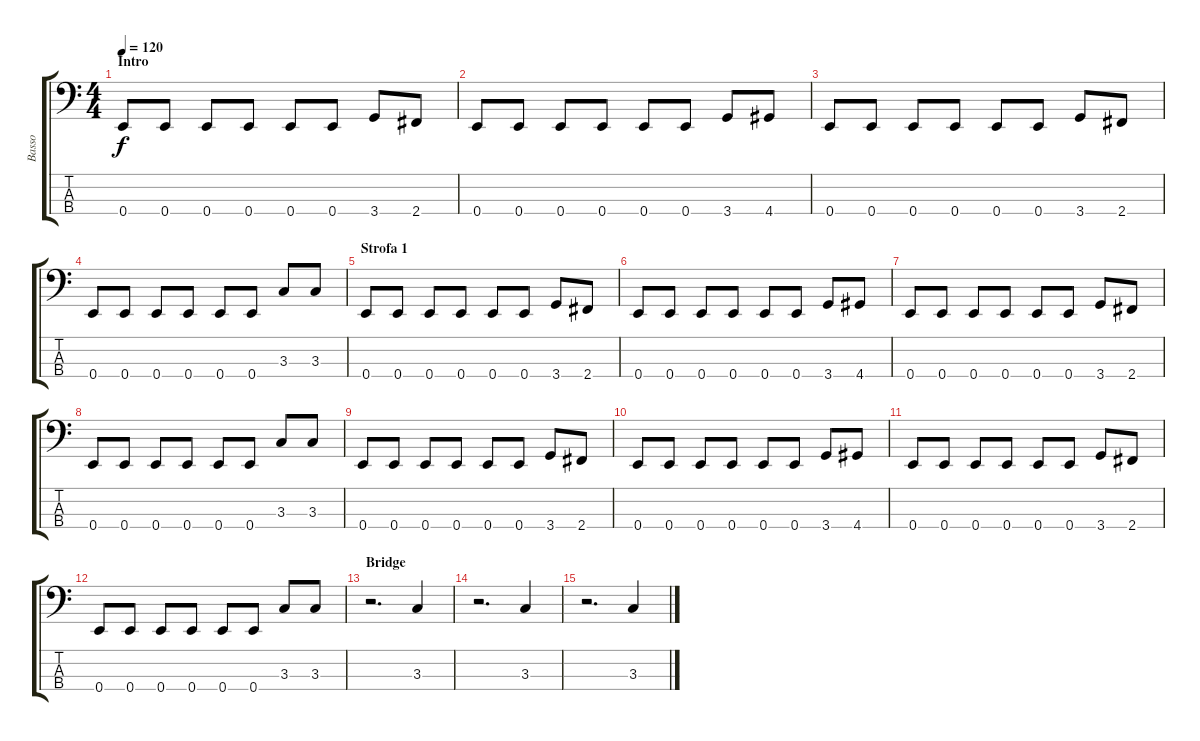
\track ("Basso" "Basso") {instrument electricbasspick}
\staff {score tabs}
\tuning (G2 D2 A1 E1) {hide}
\ts (4 4)
\section ("" "Intro")
\tempo 120
\clef f4
\ks c
0.4.8{dy f instrument electricbasspick} 0.4.8 0.4.8 0.4.8 0.4.8 0.4.8 3.4.8 2.4.8 |
0.4.8 0.4.8 0.4.8 0.4.8 0.4.8 0.4.8 3.4.8 4.4.8 |
0.4.8 0.4.8 0.4.8 0.4.8 0.4.8 0.4.8 3.4.8 2.4.8 |
0.4.8 0.4.8 0.4.8 0.4.8 0.4.8 0.4.8 3.3.8 3.3.8 |
\section ("" "Strofa 1 ")
0.4.8 0.4.8 0.4.8 0.4.8 0.4.8 0.4.8 3.4.8 2.4.8 |
0.4.8 0.4.8 0.4.8 0.4.8 0.4.8 0.4.8 3.4.8 4.4.8 |
0.4.8 0.4.8 0.4.8 0.4.8 0.4.8 0.4.8 3.4.8 2.4.8 |
0.4.8 0.4.8 0.4.8 0.4.8 0.4.8 0.4.8 3.3.8 3.3.8 |
0.4.8 0.4.8 0.4.8 0.4.8 0.4.8 0.4.8 3.4.8 2.4.8 |
0.4.8 0.4.8 0.4.8 0.4.8 0.4.8 0.4.8 3.4.8 4.4.8 |
0.4.8 0.4.8 0.4.8 0.4.8 0.4.8 0.4.8 3.4.8 2.4.8 |
0.4.8 0.4.8 0.4.8 0.4.8 0.4.8 0.4.8 3.3.8 3.3.8 |
\section ("" "Bridge")
r.2{d} 3.3.4 |
r.2{d} 3.3.4 |
r.2{d} 3.3.4
